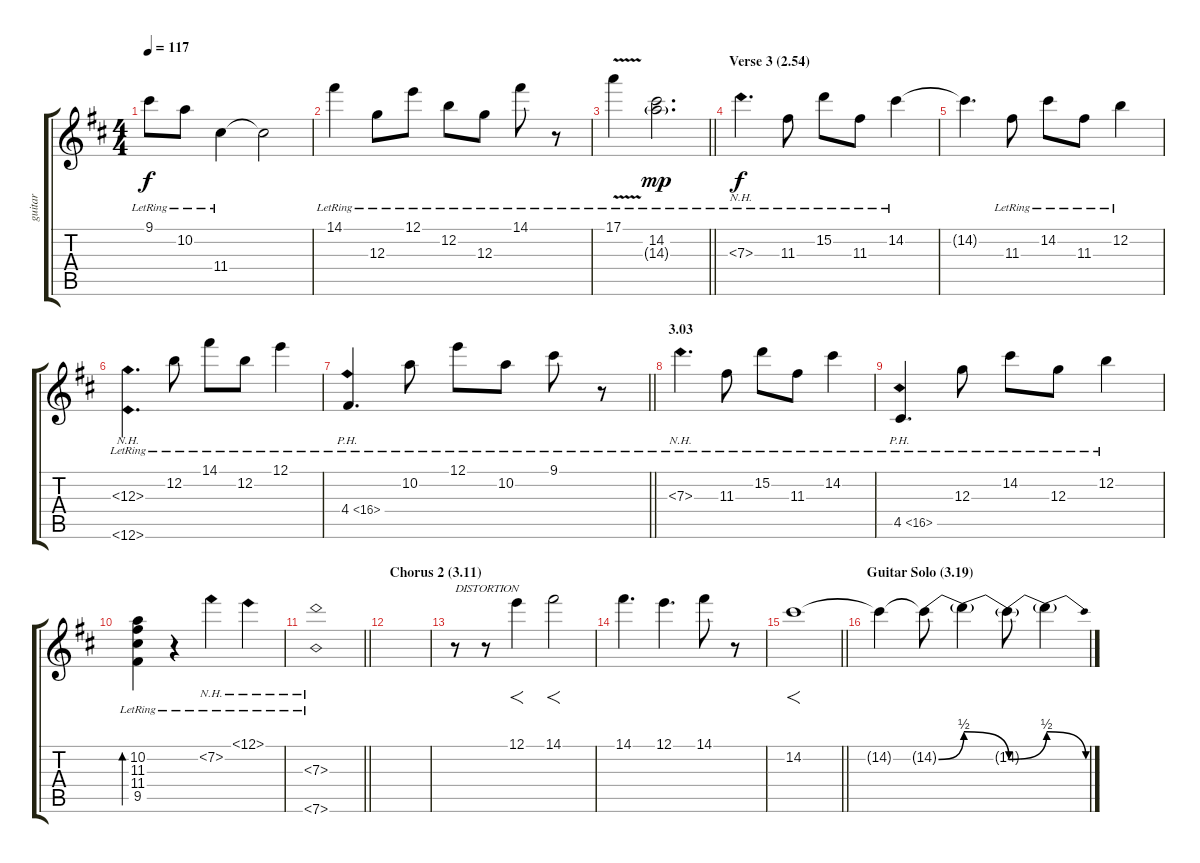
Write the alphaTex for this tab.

\track ("guitar" "guitar") {instrument electricguitarjazz}
\staff {score tabs}
\tuning (E4 B3 G3 D3 A2 E2) {hide}
\ts (4 4)
\tempo 117
\clef g2
\ks d
9.1{lr}.8{dy f} 10.2{lr}.8 11.4{lr}.4 11.4{t}.2 |
14.1{lr}.4 12.3{lr}.8 12.1{lr}.8 12.2{lr}.8 12.3{lr}.8 14.1{lr}.8 r.8 |
\barLineRight lightlight
17.1{v lr}.4 (14.2{lr} 14.3{g lr}).2{d dy mp} |
\section ("" "Verse 3 (2.54)")
7.3{nh lr}.4{d dy f} 11.3{lr}.8 15.2{lr}.8 11.3{lr}.8 14.2{lr}.4 |
14.2{t}.4{d} 11.3{lr}.8 14.2{lr}.8 11.3{lr}.8 12.2{lr}.4 |
(12.3{nh lr} 12.6{nh lr}).4{d} 12.2{lr}.8 14.1{lr}.8 12.2{lr}.8 12.1{lr}.4 |
\barLineRight lightlight
4.4{ph 12 lr}.4{d} 10.2{lr}.8 12.1{lr}.8 10.2{lr}.8 9.1{lr}.8 r.8 |
\section ("" "3.03")
7.3{nh lr}.4{d} 11.3{lr}.8 15.2{lr}.8 11.3{lr}.8 14.2{lr}.4 |
4.5{ph 12 lr}.4{d} 12.3{lr}.8 14.2{lr}.8 12.3{lr}.8 12.2{lr}.4 |
(10.2{lr} 11.3{lr} 11.4{lr} 9.5{lr}).4{bd 60} r.4 7.2{nh lr}.4 12.1{nh lr}.4 |
\barLineRight lightlight
(7.3{nh lr} 7.6{nh lr}).1 |
\section ("" "Chorus 2 (3.11)")
|
r.8{txt "DISTORTION" instrument overdrivenguitar} r.8 12.1.4{f} 14.1.2{f} |
14.1.4{d} 12.1.4{d} 14.1.8 r.8 |
\barLineRight lightlight
14.2.1{f} |
\section ("" "Guitar Solo (3.19)")
14.2{t}.4 14.2{be (bend 0 0 60 2) t}.8 14.2{be (release 0 2 60 0) t}.4 14.2{be (bend 0 0 60 2) t}.8 14.2{be (release 0 2 60 0) t}.4
